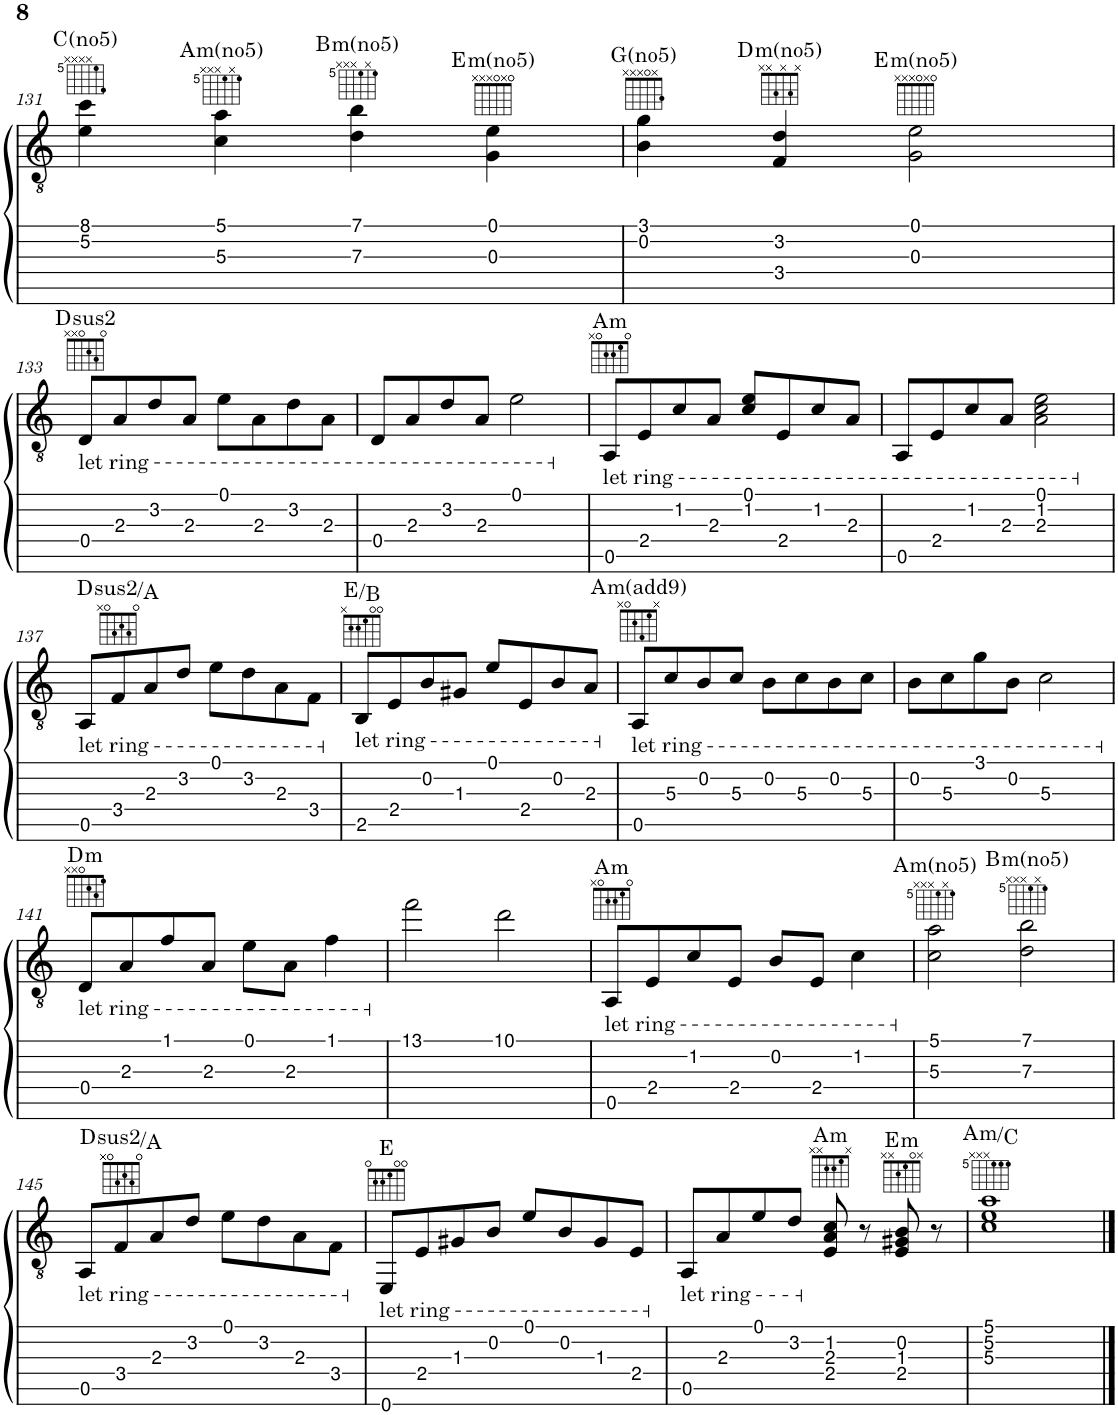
**kern	**kern	**harte
*part1	*part1	*part1
*staff2	*staff1	*
*I"Classical Guitar	*	*
*I'Guit.	*	*
!!LO:PB:g=z
*	*clefGv2	*
*k[]	*k[]	*
*M4/4	*M4/4	*
=131	=131	=131
4e 4cc	4e\ 4cc\	C:maj(*5)
!	!	!LO:H:kt=m
4c 4a	4c\ 4a\	A:min(*5)
!	!	!LO:H:kt=m
4d 4b	4d\ 4b\	B:min(*5)
!	!	!LO:H:kt=m
4G 4e	4G\ 4e\	E:min(*5)
=132	=132	=132
4B 4g	4B\ 4g\	G:maj(*5)
!	!	!LO:H:kt=m
4F 4d	4F/ 4d/	D:min(*5)
!	!	!LO:H:kt=m
2G 2e	2G\ 2e\	E:min(*5)
!!LO:LB:g=z
=133	=133	=133
!	!LO:TX:b:t=let ring	!LO:H:kt=2
8DL	8D/L	D:(1,2,5)
8AJ	8A/	.
8dL	8d/	.
8AJ	8A/J	.
8eL	8e\L	.
8AJ	8A\	.
8dL	8d\	.
8AJ	8A\J	.
=134	=134	=134
8DL	8D/L	.
8AJ	8A/	.
8dL	8d/	.
8AJ	8A/J	.
2e	2e\	.
=135	=135	=135
!	!LO:TX:b:t=let ring	!LO:H:kt=m
8AAL	8AA/L	A:min
8EJ	8E/	.
8cL	8c/	.
8AJ	8A/J	.
8c\ 8e\L	8c/ 8e/L	.
8EJ	8E/	.
8cL	8c/	.
8AJ	8A/J	.
=136	=136	=136
8AAL	8AA/L	.
8EJ	8E/	.
8cL	8c/	.
8AJ	8A/J	.
2A 2c 2e	2A\ 2c\ 2e\	.
!!LO:LB:g=z
=137	=137	=137
!	!LO:TX:b:t=let ring	!
8AAL	8AA/L	.
!	!	!LO:H:kt=2
8FJ	8F/	D:(1,2,5)/5
8AL	8A/	.
8dJ	8d/J	.
8eL	8e\L	.
8dJ	8d\	.
8AL	8A\	.
8FJ	8F\J	.
=138	=138	=138
!	!LO:TX:b:t=let ring	!
8BBL	8BB/L	E:maj/5
8EJ	8E/	.
8BL	8B/	.
8G#XJ	8G#X/J	.
8eL	8e/L	.
8EJ	8E/	.
8BL	8B/	.
8AJ	8A/J	.
=139	=139	=139
!	!LO:TX:b:t=let ring	!LO:H:kt=m
8AAL	8AA/L	A:min(9)
8cJ	8c/	.
8BL	8B/	.
8cJ	8c/J	.
8BL	8B\L	.
8cJ	8c\	.
8BL	8B\	.
8cJ	8c\J	.
=140	=140	=140
8BL	8B\L	.
8cJ	8c\	.
8gL	8g\	.
8BJ	8B\J	.
2c	2c\	.
!!LO:LB:g=z
=141	=141	=141
!	!LO:TX:b:t=let ring	!LO:H:kt=m
8DL	8D/L	D:min
8AJ	8A/	.
8fL	8f/	.
8AJ	8A/J	.
8eL	8e\L	.
8AJ	8A\J	.
4f	4f\	.
=142	=142	=142
2ff	2ff\	.
2dd	2dd\	.
=143	=143	=143
!	!LO:TX:b:t=let ring	!LO:H:kt=m
8AAL	8AA/L	A:min
8EJ	8E/	.
8cL	8c/	.
8EJ	8E/J	.
8BL	8B/L	.
8EJ	8E/J	.
4c	4c\	.
=144	=144	=144
!	!	!LO:H:kt=m
2c 2a	2c\ 2a\	A:min(*5)
!	!	!LO:H:kt=m
2d 2b	2d\ 2b\	B:min(*5)
!!LO:LB:g=z
=145	=145	=145
!	!LO:TX:b:t=let ring	!
8AAL	8AA/L	.
!	!	!LO:H:kt=2
8FJ	8F/	D:(1,2,5)/5
8AL	8A/	.
8dJ	8d/J	.
8eL	8e\L	.
8dJ	8d\	.
8AL	8A\	.
8FJ	8F\J	.
=146	=146	=146
!	!LO:TX:b:t=let ring	!
8EEL	8EE/L	E:maj
8EJ	8E/	.
8G#XL	8G#X/	.
8BJ	8B/J	.
8eL	8e/L	.
8BJ	8B/	.
8G#L	8G#/	.
8EJ	8E/J	.
=147	=147	=147
!	!LO:TX:b:t=let ring	!
8AAL	8AA/L	.
8AJ	8A/	.
8eL	8e/	.
8dJ	8d/J	.
!	!	!LO:H:kt=m
8E 8A 8c	8E/ 8A/ 8c/	A:min
8r	8r	.
!	!	!LO:H:kt=m
8E 8G# 8B	8E/ 8G#X/ 8B/	E:min
8r	8r	.
=148	=148	=148
!	!	!LO:H:kt=m
1c 1e 1a	1c 1e 1a	A:min/b3
==	==	==
*-	*-	*-
